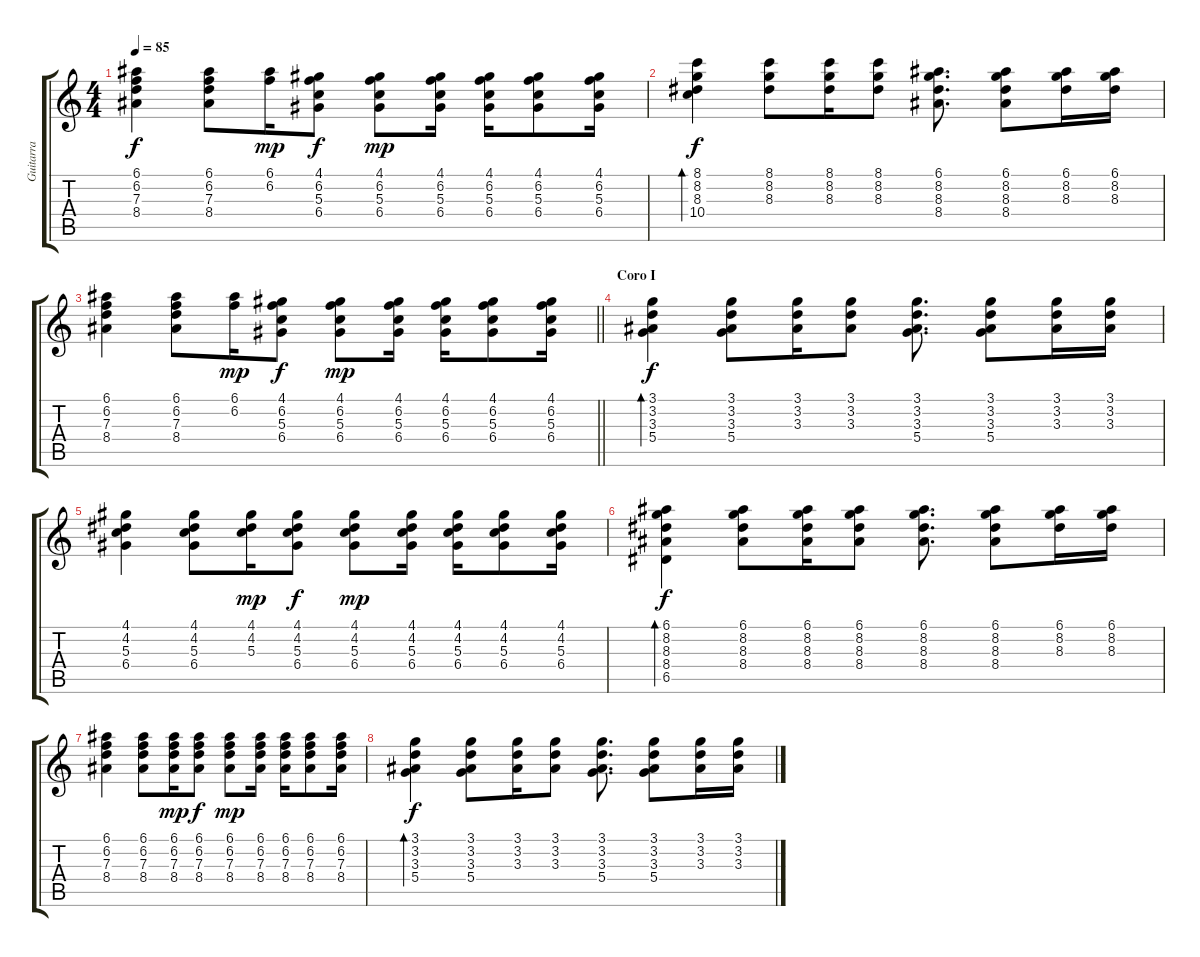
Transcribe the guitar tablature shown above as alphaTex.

\track ("Guitarra" "Guitarra") {instrument acousticguitarsteel}
\staff {score tabs}
\tuning (E4 B3 G3 D3 A2 E2) {hide}
\ts (4 4)
\tempo 85
\clef g2
\ks c
(6.1 6.2 7.3 8.4).4{dy f} (6.1 6.2 7.3 8.4).8 (6.1 6.2).16{dy mp} (4.1 6.2 5.3 6.4).8{dy f} (4.1 6.2 5.3 6.4).8{dy mp} (4.1 6.2 5.3 6.4).16 (4.1 6.2 5.3 6.4).16 (4.1 6.2 5.3 6.4).8 (4.1 6.2 5.3 6.4).16 |
(8.1 8.2 8.3 10.4).4{bd 30 dy f} (8.1 8.2 8.3).8 (8.1 8.2 8.3).16 (8.1 8.2 8.3).8 (6.1 8.2 8.3 8.4).8{d} (6.1 8.2 8.3 8.4).8 (6.1 8.2 8.3).16 (6.1 8.2 8.3).16 |
\barLineRight lightlight
(6.1 6.2 7.3 8.4).4 (6.1 6.2 7.3 8.4).8 (6.1 6.2).16{dy mp} (4.1 6.2 5.3 6.4).8{dy f} (4.1 6.2 5.3 6.4).8{dy mp} (4.1 6.2 5.3 6.4).16 (4.1 6.2 5.3 6.4).16 (4.1 6.2 5.3 6.4).8 (4.1 6.2 5.3 6.4).16 |
\section ("" "Coro I")
(3.1 3.2 3.3 5.4).4{bd 30 dy f} (3.1 3.2 3.3 5.4).8 (3.1 3.2 3.3).16 (3.1 3.2 3.3).8 (3.1 3.2 3.3 5.4).8{d} (3.1 3.2 3.3 5.4).8 (3.1 3.2 3.3).16 (3.1 3.2 3.3).16 |
(4.1 4.2 5.3 6.4).4 (4.1 4.2 5.3 6.4).8 (4.1 4.2 5.3).16{dy mp} (4.1 4.2 5.3 6.4).8{dy f} (4.1 4.2 5.3 6.4).8{dy mp} (4.1 4.2 5.3 6.4).16 (4.1 4.2 5.3 6.4).16 (4.1 4.2 5.3 6.4).8 (4.1 4.2 5.3 6.4).16 |
(6.1 8.2 8.3 8.4 6.5).4{bd 30 dy f} (6.1 8.2 8.3 8.4).8 (6.1 8.2 8.3 8.4).16 (6.1 8.2 8.3 8.4).8 (6.1 8.2 8.3 8.4).8{d} (6.1 8.2 8.3 8.4).8 (6.1 8.2 8.3).16 (6.1 8.2 8.3).16 |
(6.1 6.2 7.3 8.4).4 (6.1 6.2 7.3 8.4).8 (6.1 6.2 7.3 8.4).16{dy mp} (6.1 6.2 7.3 8.4).8{dy f} (6.1 6.2 7.3 8.4).8{dy mp} (6.1 6.2 7.3 8.4).16 (6.1 6.2 7.3 8.4).16 (6.1 6.2 7.3 8.4).8 (6.1 6.2 7.3 8.4).16 |
(3.1 3.2 3.3 5.4).4{bd 30 dy f} (3.1 3.2 3.3 5.4).8 (3.1 3.2 3.3).16 (3.1 3.2 3.3).8 (3.1 3.2 3.3 5.4).8{d} (3.1 3.2 3.3 5.4).8 (3.1 3.2 3.3).16 (3.1 3.2 3.3).16
